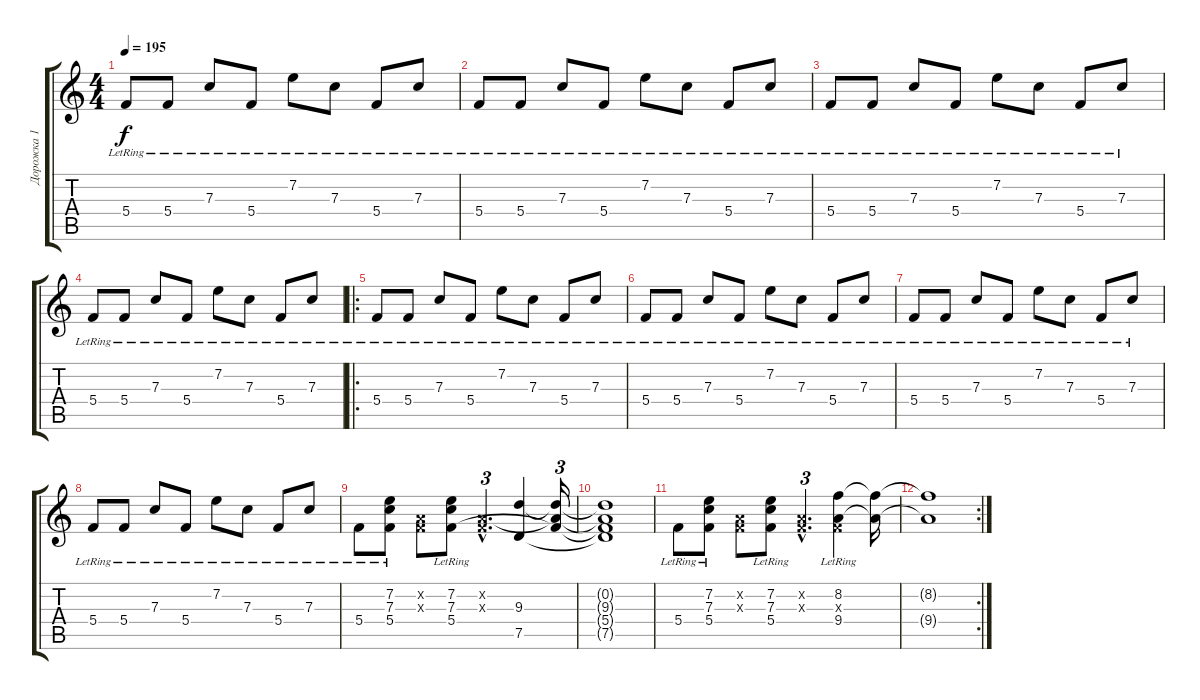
\track ("Дорожка 1" "Дорожка 1") {instrument electricguitarjazz}
\staff {score tabs}
\tuning (D4 A3 F3 C3 G2 C2) {hide}
\ts (4 4)
\tempo 195
\clef g2
\ks c
5.4{lr}.8{dy f instrument electricguitarjazz} 5.4{lr}.8 7.3{lr}.8 5.4{lr}.8 7.2{lr}.8 7.3{lr}.8 5.4{lr}.8 7.3{lr}.8 |
5.4{lr}.8 5.4{lr}.8 7.3{lr}.8 5.4{lr}.8 7.2{lr}.8 7.3{lr}.8 5.4{lr}.8 7.3{lr}.8 |
5.4{lr}.8 5.4{lr}.8 7.3{lr}.8 5.4{lr}.8 7.2{lr}.8 7.3{lr}.8 5.4{lr}.8 7.3{lr}.8 |
5.4{lr}.8 5.4{lr}.8 7.3{lr}.8 5.4{lr}.8 7.2{lr}.8 7.3{lr}.8 5.4{lr}.8 7.3{lr}.8 |
\ro
5.4{lr}.8{volume 10} 5.4{lr}.8 7.3{lr}.8 5.4{lr}.8 7.2{lr}.8 7.3{lr}.8 5.4{lr}.8 7.3{lr}.8 |
5.4{lr}.8 5.4{lr}.8 7.3{lr}.8 5.4{lr}.8 7.2{lr}.8 7.3{lr}.8 5.4{lr}.8 7.3{lr}.8 |
5.4{lr}.8 5.4{lr}.8 7.3{lr}.8 5.4{lr}.8 7.2{lr}.8 7.3{lr}.8 5.4{lr}.8 7.3{lr}.8 |
5.4{lr}.8 5.4{lr}.8 7.3{lr}.8 5.4{lr}.8 7.2{lr}.8 7.3{lr}.8 5.4{lr}.8 7.3{lr}.8 |
5.4{lr}.8{volume 12 instrument overdrivenguitar} (7.2{lr} 7.3{lr} 5.4).8 (0.2{x} 0.3{x}).8 (7.2{lr} 7.3{lr} 5.4).8 (0.2{hac x} 0.3{hac x}).4{d tu (3 2)} (9.3 7.5).4 (0.2{t} 9.3{t} 5.4{t}).16{tu (3 2)} |
(0.2{t} 9.3{t} 5.4{t} 7.5{t}).1 |
5.4{lr}.8{volume 12 instrument overdrivenguitar} (7.2{lr} 7.3{lr} 5.4).8 (0.2{x} 0.3{x}).8 (7.2{lr} 7.3{lr} 5.4).8 (0.2{hac x} 0.3{hac x}).4{d tu (3 2)} (8.2{lr} 0.3{x} 9.4{lr}).4 (8.2{t} 9.4{t}).16 |
\rc 2
(8.2{t} 9.4{t}).1
